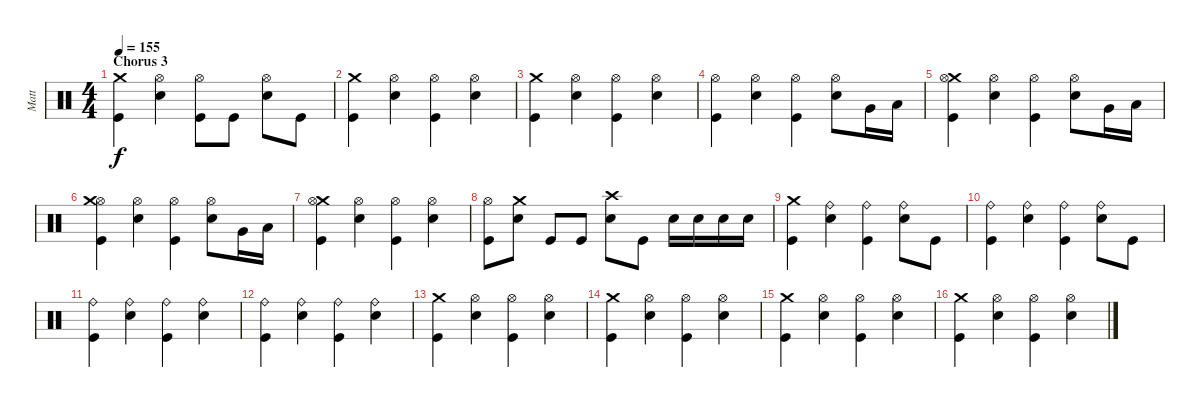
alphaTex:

\track ("Matt" "Matt") {instrument percussion}
\staff {score}
\articulation defaults
\ts (4 4)
\section ("" "Chorus 3")
\tempo 155
\clef neutral
\ks c
("Kick (hit)" "Crash medium (hit)").4{dy f} ("Hi-Hat (open)" "Electric Snare (hit)").4 ("Hi-Hat (open)" "Kick (hit)").8 "Kick (hit)".8 ("Hi-Hat (open)" "Electric Snare (hit)").8 "Kick (hit)".8 |
("Kick (hit)" "Crash medium (hit)").4 ("Hi-Hat (open)" "Electric Snare (hit)").4 ("Hi-Hat (open)" "Kick (hit)").4 ("Electric Snare (hit)" "Hi-Hat (open)").4 |
("Kick (hit)" "Crash medium (hit)").4 ("Hi-Hat (open)" "Electric Snare (hit)").4 ("Kick (hit)" "Hi-Hat (open)").4 ("Hi-Hat (open)" "Electric Snare (hit)").4 |
("Hi-Hat (open)" "Kick (hit)").4 ("Electric Snare (hit)" "Hi-Hat (open)").4 ("Kick (hit)" "Hi-Hat (open)").4 ("Hi-Hat (open)" "Electric Snare (hit)").8 "Very Low Tom (hit)".16 "Low Floor Tom (hit)".16 |
("Kick (hit)" "Crash medium (hit)" "Hi-Hat (open)").4 ("Hi-Hat (open)" "Electric Snare (hit)").4 ("Kick (hit)" "Hi-Hat (open)").4 ("Hi-Hat (open)" "Electric Snare (hit)").8 "Very Low Tom (hit)".16 "Low Floor Tom (hit)".16 |
("Hi-Hat (open)" "Crash medium (hit)" "Kick (hit)").4 ("Electric Snare (hit)" "Hi-Hat (open)").4 ("Kick (hit)" "Hi-Hat (open)").4 ("Hi-Hat (open)" "Electric Snare (hit)").8 "Very Low Tom (hit)".16 "Low Floor Tom (hit)".16 |
("Crash medium (hit)" "Hi-Hat (open)" "Kick (hit)").4 ("Hi-Hat (open)" "Electric Snare (hit)").4 ("Kick (hit)" "Hi-Hat (open)").4 ("Hi-Hat (open)" "Electric Snare (hit)").4 |
("Kick (hit)" "Hi-Hat (open)").8 ("Crash medium (hit)" "Electric Snare (hit)").8 "Kick (hit)".8 "Kick (hit)".8 ("Crash high (hit)" "Electric Snare (hit)").8 "Kick (hit)".8 "Electric Snare (hit)".16 "Electric Snare (hit)".16 "Electric Snare (hit)".16 "Electric Snare (hit)".16 |
("Crash medium (hit)" "Kick (hit)").4 ("Ride (bell)" "Electric Snare (hit)").4 ("Ride (bell)" "Kick (hit)").4 ("Electric Snare (hit)" "Ride (bell)").8 "Kick (hit)".8 |
("Ride (bell)" "Kick (hit)").4 ("Ride (bell)" "Electric Snare (hit)").4 ("Ride (bell)" "Kick (hit)").4 ("Electric Snare (hit)" "Ride (bell)").8 "Kick (hit)".8 |
("Ride (bell)" "Kick (hit)").4 ("Ride (bell)" "Electric Snare (hit)").4 ("Ride (bell)" "Kick (hit)").4 ("Electric Snare (hit)" "Ride (bell)").4 |
("Ride (bell)" "Kick (hit)").4 ("Ride (bell)" "Electric Snare (hit)").4 ("Ride (bell)" "Kick (hit)").4 ("Ride (bell)" "Electric Snare (hit)").4 |
("Crash medium (hit)" "Kick (hit)").4 ("Electric Snare (hit)" "Hi-Hat (open)").4 ("Kick (hit)" "Hi-Hat (open)").4 ("Electric Snare (hit)" "Hi-Hat (open)").4 |
("Kick (hit)" "Crash medium (hit)").4 ("Electric Snare (hit)" "Hi-Hat (open)").4 ("Kick (hit)" "Hi-Hat (open)").4 ("Electric Snare (hit)" "Hi-Hat (open)").4 |
("Kick (hit)" "Crash medium (hit)").4 ("Electric Snare (hit)" "Hi-Hat (open)").4 ("Kick (hit)" "Hi-Hat (open)").4 ("Electric Snare (hit)" "Hi-Hat (open)").4 |
("Kick (hit)" "Crash medium (hit)").4 ("Electric Snare (hit)" "Hi-Hat (open)").4 ("Kick (hit)" "Hi-Hat (open)").4 ("Electric Snare (hit)" "Hi-Hat (open)").4
